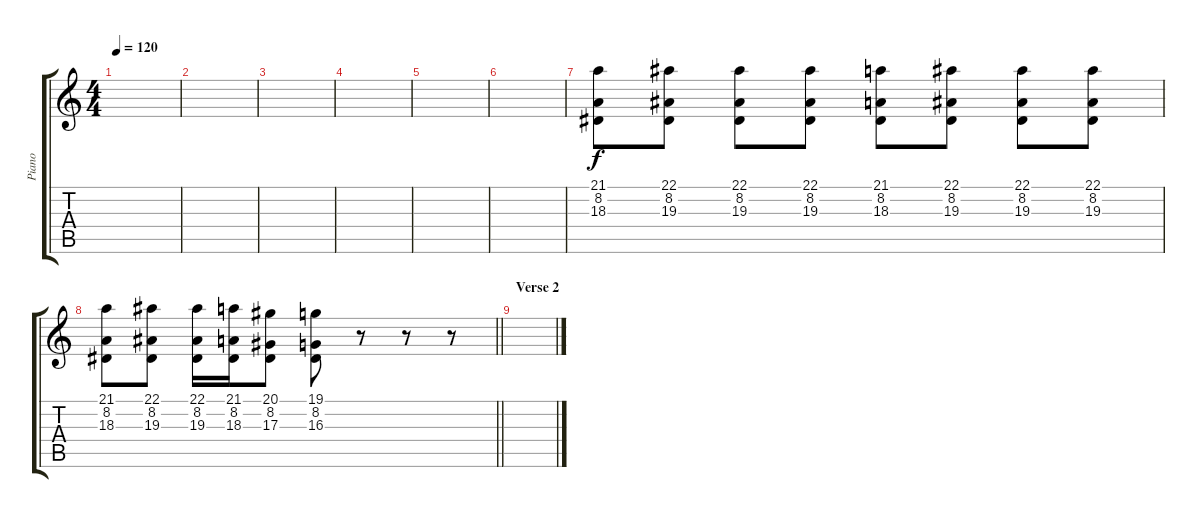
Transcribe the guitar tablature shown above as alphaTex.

\track ("Piano" "Piano") {instrument acousticgrandpiano}
\staff {score tabs}
\tuning (C4 G3 Eb3 Bb2 F2 C2) {hide}
\ts (4 4)
\tempo 120
\clef g2
\ks c
|
|
|
|
|
|
(21.1 8.2 18.3).8 (22.1 8.2 19.3).8 (22.1 8.2 19.3).8 (22.1 8.2 19.3).8 (21.1 8.2 18.3).8 (22.1 8.2 19.3).8 (22.1 8.2 19.3).8 (22.1 8.2 19.3).8 |
\barLineRight lightlight
(21.1 8.2 18.3).8 (22.1 8.2 19.3).8 (22.1 8.2 19.3).16 (21.1 8.2 18.3).16 (20.1 8.2 17.3).8 (19.1 8.2 16.3).8 r.8 r.8 r.8 |
\section ("" "Verse 2")
